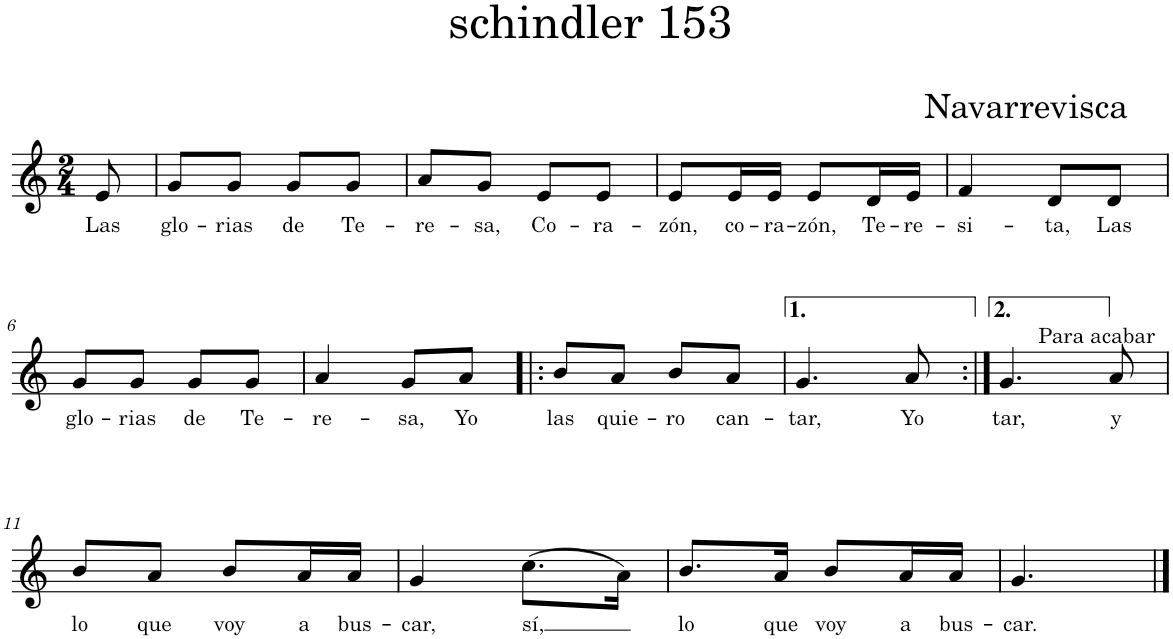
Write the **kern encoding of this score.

**kern	**text
*part1	*part1
*staff1	*staff1
*I"Piano	*
*I'Pno.	*
*clefG2	*
*k[]	*
*M2/4	*
=1	=1
!	!LO:LY:b
8e/	Las
=2	=2
!	!LO:LY:b
8g/L	glo-
!	!LO:LY:b
8g/J	-rias
!	!LO:LY:b
8g/L	de
!	!LO:LY:b
8g/J	Te-
=3	=3
!	!LO:LY:b
8a/L	-re-
!	!LO:LY:b
8g/J	-sa,
!	!LO:LY:b
8e/L	Co-
!	!LO:LY:b
8e/J	-ra-
=4	=4
!	!LO:LY:b
8e/L	-zón,
!	!LO:LY:b
16e/L	co-
!	!LO:LY:b
16e/JJ	-ra-
!	!LO:LY:b
8e/L	-zón,
!	!LO:LY:b
16d/L	Te-
!	!LO:LY:b
16e/JJ	-re-
=5	=5
!	!LO:LY:b
4f/	-si-
!	!LO:LY:b
8d/L	-ta,
!	!LO:LY:b
8d/J	Las
!!LO:LB:g=z
=6	=6
!	!LO:LY:b
8g/L	glo-
!	!LO:LY:b
8g/J	-rias
!	!LO:LY:b
8g/L	de
!	!LO:LY:b
8g/J	Te-
=7	=7
!	!LO:LY:b
4a/	-re-
!	!LO:LY:b
8g/L	-sa,
!	!LO:LY:b
8a/J	Yo
=8!|:	=8!|:
!	!LO:LY:b
8b/L	las
!	!LO:LY:b
8a/J	quie-
!	!LO:LY:b
8b/L	-ro
!	!LO:LY:b
8a/J	can-
=9	=9
!	!LO:LY:b
4.g/	-tar,
!	!LO:LY:b
8a/	Yo
=10:|!	=10:|!
!	!LO:LY:b
4.g/	tar,
!LO:TX:a:t=Para acabar	!
!	!LO:LY:b
8a/	y
!!LO:LB:g=z
=11	=11
!	!LO:LY:b
8b/L	lo
!	!LO:LY:b
8a/J	que
!	!LO:LY:b
8b/L	voy
!	!LO:LY:b
16a/L	a
!	!LO:LY:b
16a/JJ	bus-
=12	=12
!	!LO:LY:b
4g/	-car,
!	!LO:LY:b
(8.cc\L	sí,
16a\Jk)	.
=13	=13
!	!LO:LY:b
8.b/L	lo
!	!LO:LY:b
16a/Jk	que
!	!LO:LY:b
8b/L	voy
!	!LO:LY:b
16a/L	a
!	!LO:LY:b
16a/JJ	bus-
=14	=14
!	!LO:LY:b
4.g/	-car.
==	==
*-	*-
